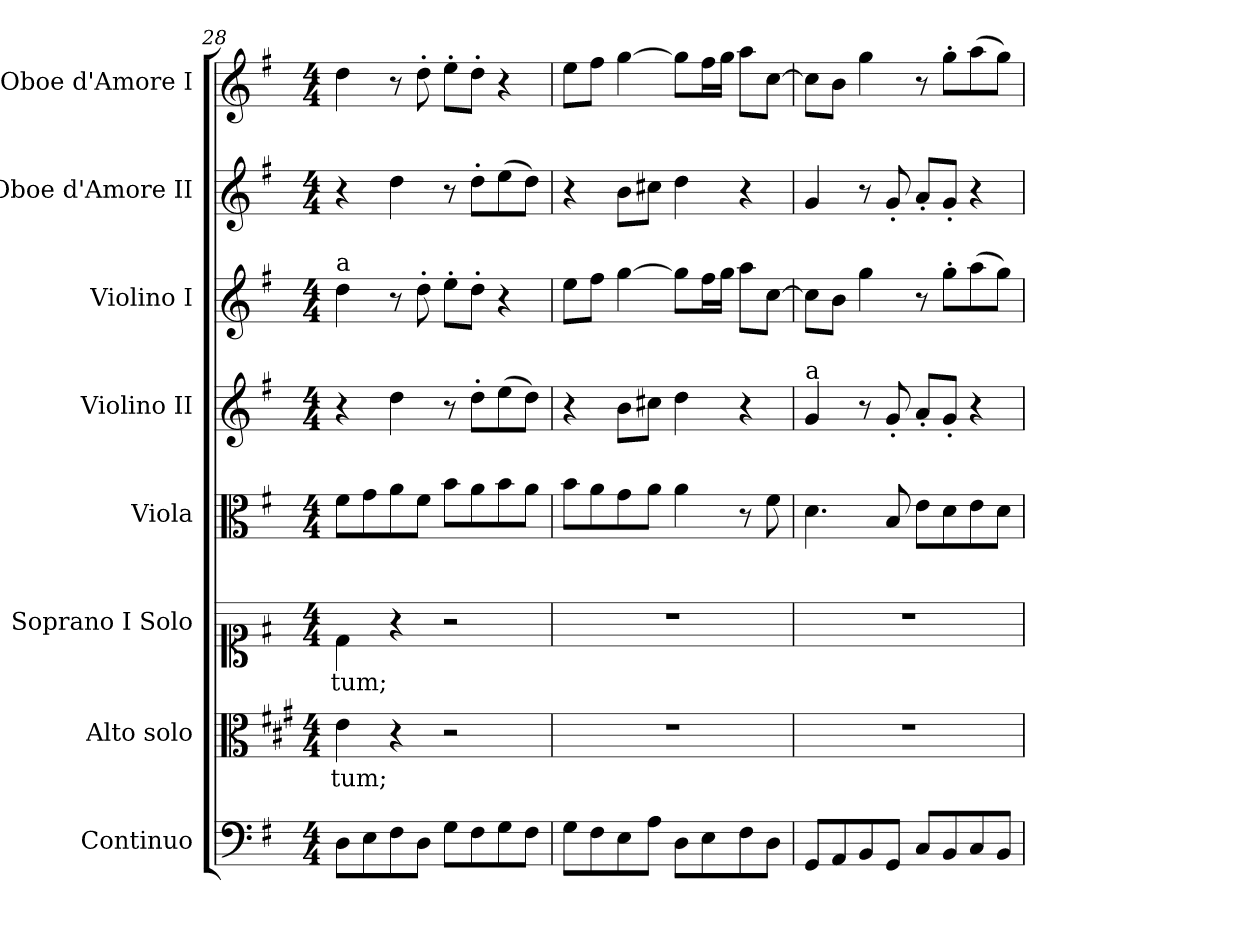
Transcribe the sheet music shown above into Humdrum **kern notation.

**kern	**kern	**text	**kern	**text	**kern	**kern	**kern	**kern	**kern
*part8	*part7	*part7	*part6	*part6	*part5	*part4	*part3	*part2	*part1
*staff8	*staff7	*staff7	*staff6	*staff6	*staff5	*staff4	*staff3	*staff2	*staff1
*I"Continuo	*I"Alto solo	*	*I"Soprano I Solo	*	*I"Viola	*I"Violino II	*I"Violino I	*I"Oboe d'Amore II	*I"Oboe d'Amore I
*I'Cont.	*I'A	*	*I'S	*	*I'Vla.	*I'Vln. II	*I'Vln. I	*I'Ob. d'A. II	*I'Ob. d'A. I
*clefF4	*clefC3	*	*clefC1	*	*clefC3	*clefG2	*clefG2	*clefG2	*clefG2
*	*ITrd1c2	*	*ITrd-7c-12	*	*	*	*	*	*
*k[f#]	*k[f#]	*	*k[f#]	*	*k[f#]	*k[f#]	*k[f#]	*k[f#]	*k[f#]
*M4/4	*M4/4	*	*M4/4	*	*M4/4	*M4/4	*M4/4	*M4/4	*M4/4
=28	=28	=28	=28	=28	=28	=28	=28	=28	=28
!	!	!	!	!	!	!	!LO:TX:a:t=a	!	!
8D\L	4d\	-tum;	4dd\	-tum;	8f#\L	4r	4dd\	4r	4dd\
8E\	.	.	.	.	8g\	.	.	.	.
8F#\	4r	.	4r	.	8a\	4dd\	8r	4dd\	8r
8D\J	.	.	.	.	8f#\J	.	8dd'\	.	8dd'\
8G\L	2r	.	2r	.	8b\L	8r	8ee'\L	8r	8ee'\L
8F#\	.	.	.	.	8a\	8dd'\L	8dd'\J	8dd'\L	8dd'\J
8G\	.	.	.	.	8b\	(8ee\	4r	(8ee\	4r
8F#\J	.	.	.	.	8a\J	8dd\J)	.	8dd\J)	.
=29	=29	=29	=29	=29	=29	=29	=29	=29	=29
8G\L	1r	.	1r	.	8b\L	4r	8ee\L	4r	8ee\L
8F#\	.	.	.	.	8a\	.	8ff#\J	.	8ff#\J
8E\	.	.	.	.	8g\	8b\L	[4gg\	8b\L	[4gg\
8A\J	.	.	.	.	8a\J	8cc#X\J	.	8cc#X\J	.
8D\L	.	.	.	.	4a\	4dd\	8gg\L]	4dd\	8gg\L]
8E\	.	.	.	.	.	.	16ff#\L	.	16ff#\L
.	.	.	.	.	.	.	16gg\JJ	.	16gg\JJ
8F#\	.	.	.	.	8r	4r	8aa\L	4r	8aa\L
8D\J	.	.	.	.	8f#\	.	[8cc\J	.	[8cc\J
=30	=30	=30	=30	=30	=30	=30	=30	=30	=30
!	!	!	!	!	!	!LO:TX:a:t=a	!	!	!
8GG/L	1r	.	1r	.	4.d\	4g/	8cc\L]	4g/	8cc\L]
8AA/	.	.	.	.	.	.	8b\J	.	8b\J
8BB/	.	.	.	.	.	8r	4gg\	8r	4gg\
8GG/J	.	.	.	.	8B/	8g'/	.	8g'/	.
8C/L	.	.	.	.	8e\L	8a'/L	8r	8a'/L	8r
8BB/	.	.	.	.	8d\	8g'/J	8gg'\L	8g'/J	8gg'\L
8C/	.	.	.	.	8e\	4r	(8aa\	4r	(8aa\
8BB/J	.	.	.	.	8d\J	.	8gg\J)	.	8gg\J)
=	=	=	=	=	=	=	=	=	=
*-	*-	*-	*-	*-	*-	*-	*-	*-	*-
